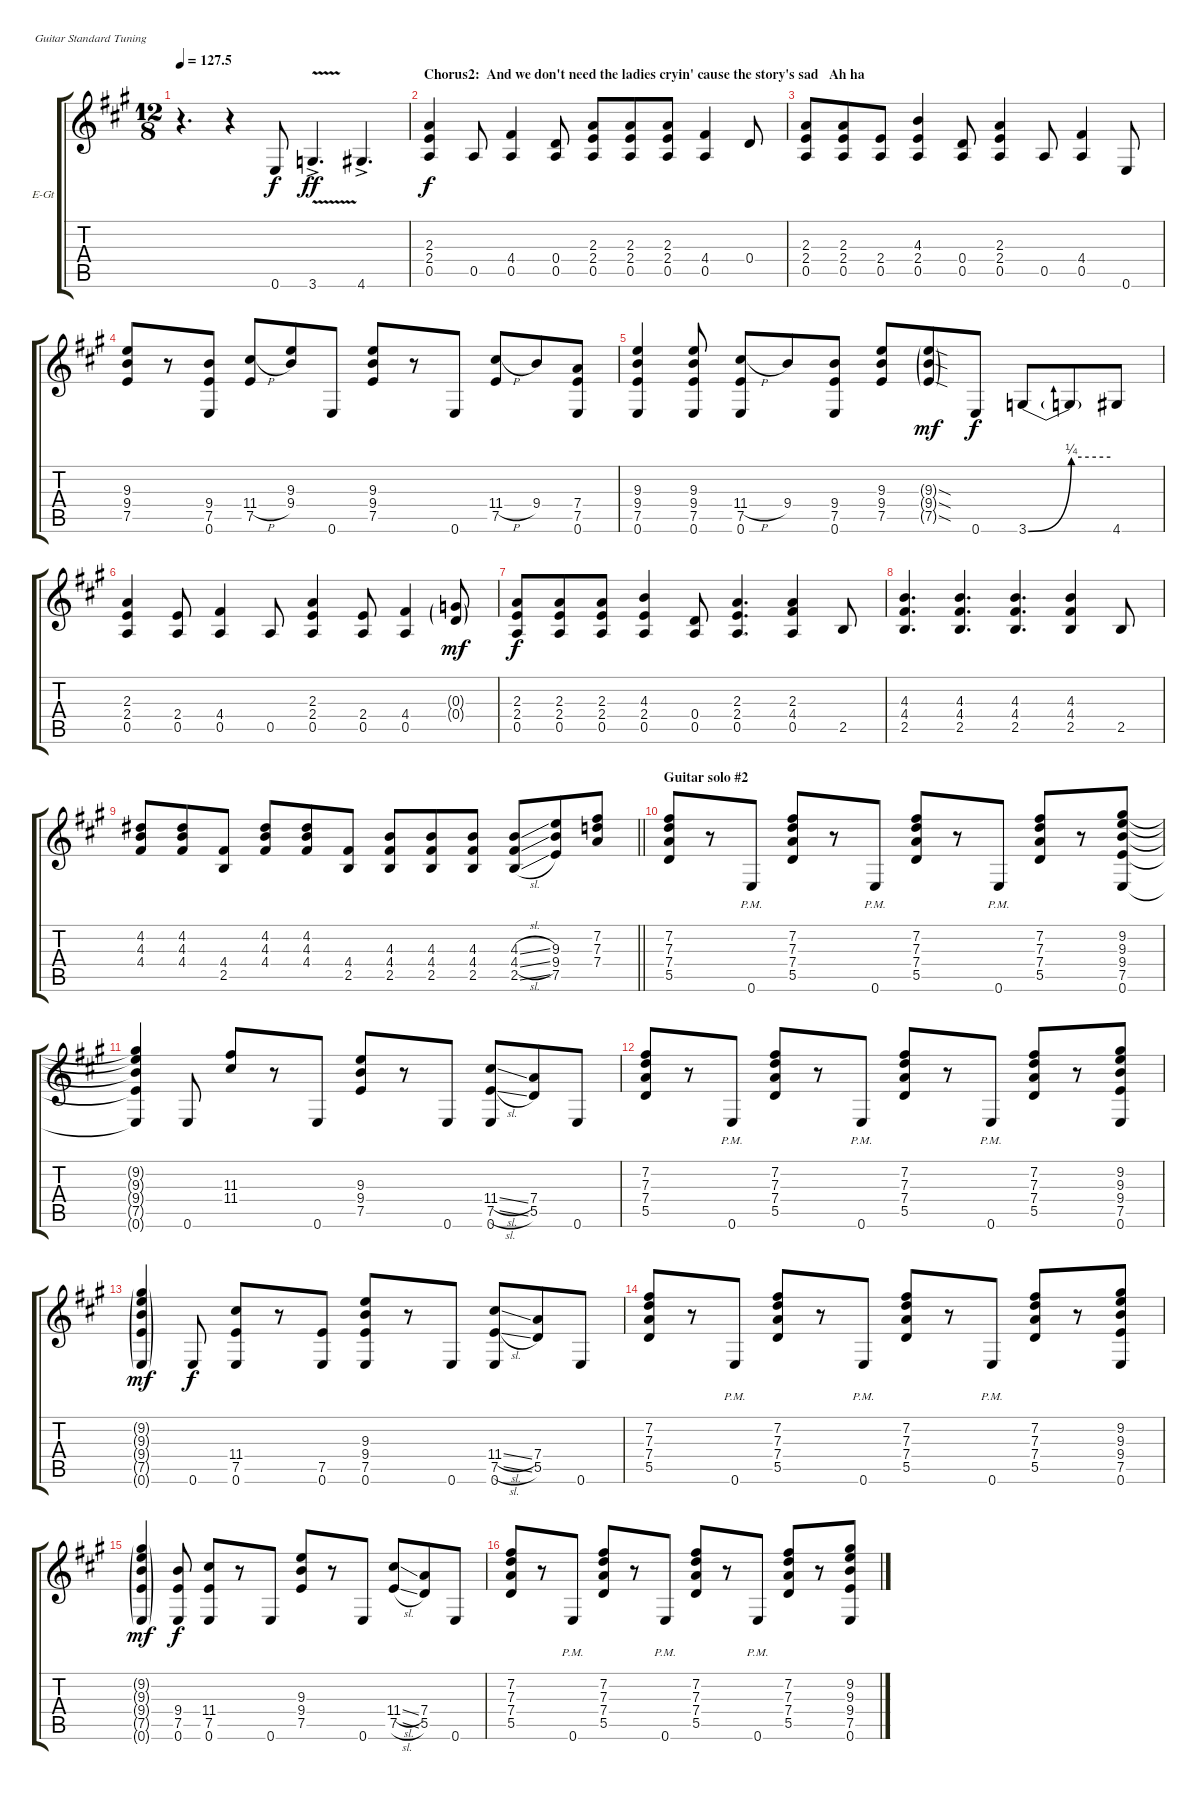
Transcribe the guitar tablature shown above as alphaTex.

\bracketExtendMode groupsimilarinstruments
\firstSystemTrackNameOrientation horizontal
\otherSystemsTrackNameOrientation horizontal
\track ("Guitar 1" "E-Gt") {instrument overdrivenguitar}
\staff {score tabs}
\tuning (E4 B3 G3 D3 A2 E2)
\ts (12 8)
\tempo
127.5
\accidentals auto
\clef g2
\ottava regular
\simile none
\ks a
r.4{d dy f} r.4 0.6.8 3.6{v ac}.4{d dy ff} 4.6{ac}.4{d} |
\section ("" "Chorus2:  And we don't need the ladies cryin' cause the story's sad   Ah ha")
(2.3 2.4 0.5).4{dy f} 0.5.8 (4.4 0.5).4 (0.4 0.5).8 (2.3 2.4 0.5).8 (2.3 2.4 0.5).8 (2.3 2.4 0.5).8 (4.4 0.5).4 0.4.8 |
(2.3 2.4 0.5).8 (2.3 2.4 0.5).8 (2.4 0.5).8 (4.3 2.4 0.5).4 (0.4 0.5).8 (2.3 2.4 0.5).4 0.5.8 (4.4 0.5).4 0.6.8 |
(9.3 9.4 7.5).8 r.8 (9.4 7.5 0.6).8 (11.4{h} 7.5).8 (9.3 9.4).8 0.6.8 (9.3 9.4 7.5).8 r.8 0.6.8 (11.4{h} 7.5).8 9.4.8 (7.4 7.5 0.6).8 |
(9.3 9.4 7.5 0.6).4 (9.3 9.4 7.5 0.6).8 (11.4{h} 7.5 0.6).8 9.4.8 (9.4 7.5 0.6).8 (9.3 9.4 7.5).8 (9.3{sod g} 9.4{sod g} 7.5{sod g}).8{dy mf} 0.6.8{dy f} 3.6{be (bend 0 0 60 1)}.8 3.6{be (hold 0 1 60 1) t}.8 4.6.8 |
(2.3 2.4 0.5).4 (2.4 0.5).8 (4.4 0.5).4 0.5.8 (2.3 2.4 0.5).4 (2.4 0.5).8 (4.4 0.5).4 (0.3{g} 0.4{g}).8{dy mf} |
(2.3 2.4 0.5).8{dy f} (2.3 2.4 0.5).8 (2.3 2.4 0.5).8 (4.3 2.4 0.5).4 (0.4 0.5).8 (2.3 2.4 0.5).4{d} (2.3 4.4 0.5).4 2.5.8 |
(4.3 4.4 2.5).4{d} (4.3 4.4 2.5).4{d} (4.3 4.4 2.5).4{d} (4.3 4.4 2.5).4 2.5.8 |
\barLineRight lightlight
(4.2 4.3 4.4).8 (4.2 4.3 4.4).8 (4.4 2.5).8 (4.2 4.3 4.4).8 (4.2 4.3 4.4).8 (4.4 2.5).8 (4.3 4.4 2.5).8 (4.3 4.4 2.5).8 (4.3 4.4 2.5).8 (4.3{sl} 4.4{sl} 2.5{sl}).8 (9.3 9.4 7.5).8 (7.2 7.3 7.4).8 |
\section ("" "Guitar solo #2")
(7.2 7.3 7.4 5.5).8 r.8 0.6{pm}.8 (7.2 7.3 7.4 5.5).8 r.8 0.6{pm}.8 (7.2 7.3 7.4 5.5).8 r.8 0.6{pm}.8 (7.2 7.3 7.4 5.5).8 r.8 (9.2 9.3 9.4 7.5 0.6).8 |
(9.2{t} 9.3{t} 9.4{t} 7.5{t} 0.6{t}).4 0.6.8 (11.3 11.4).8 r.8 0.6.8 (9.3 9.4 7.5).8 r.8 0.6.8 (11.4{sl} 7.5{sl} 0.6).8 (7.4 5.5).8 0.6.8 |
(7.2 7.3 7.4 5.5).8 r.8 0.6{pm}.8 (7.2 7.3 7.4 5.5).8 r.8 0.6{pm}.8 (7.2 7.3 7.4 5.5).8 r.8 0.6{pm}.8 (7.2 7.3 7.4 5.5).8 r.8 (9.2 9.3 9.4 7.5 0.6).8 |
(9.2{g} 9.3{g} 9.4{g} 7.5{g} 0.6{g}).4{dy mf} 0.6.8{dy f} (11.4 7.5 0.6).8 r.8 (7.5 0.6).8 (9.3 9.4 7.5 0.6).8 r.8 0.6.8 (11.4{sl} 7.5{sl} 0.6).8 (7.4 5.5).8 0.6.8 |
(7.2 7.3 7.4 5.5).8 r.8 0.6{pm}.8 (7.2 7.3 7.4 5.5).8 r.8 0.6{pm}.8 (7.2 7.3 7.4 5.5).8 r.8 0.6{pm}.8 (7.2 7.3 7.4 5.5).8 r.8 (9.2 9.3 9.4 7.5 0.6).8 |
(9.2{g} 9.3{g} 9.4{g} 7.5{g} 0.6{g}).4{dy mf} (9.4 7.5 0.6).8{dy f} (11.4 7.5 0.6).8 r.8 0.6.8 (9.3 9.4 7.5).8 r.8 0.6.8 (11.4{sl} 7.5{sl}).8 (7.4 5.5).8 0.6.8 |
(7.2 7.3 7.4 5.5).8 r.8 0.6{pm}.8 (7.2 7.3 7.4 5.5).8 r.8 0.6{pm}.8 (7.2 7.3 7.4 5.5).8 r.8 0.6{pm}.8 (7.2 7.3 7.4 5.5).8 r.8 (9.2 9.3 9.4 7.5 0.6).8
